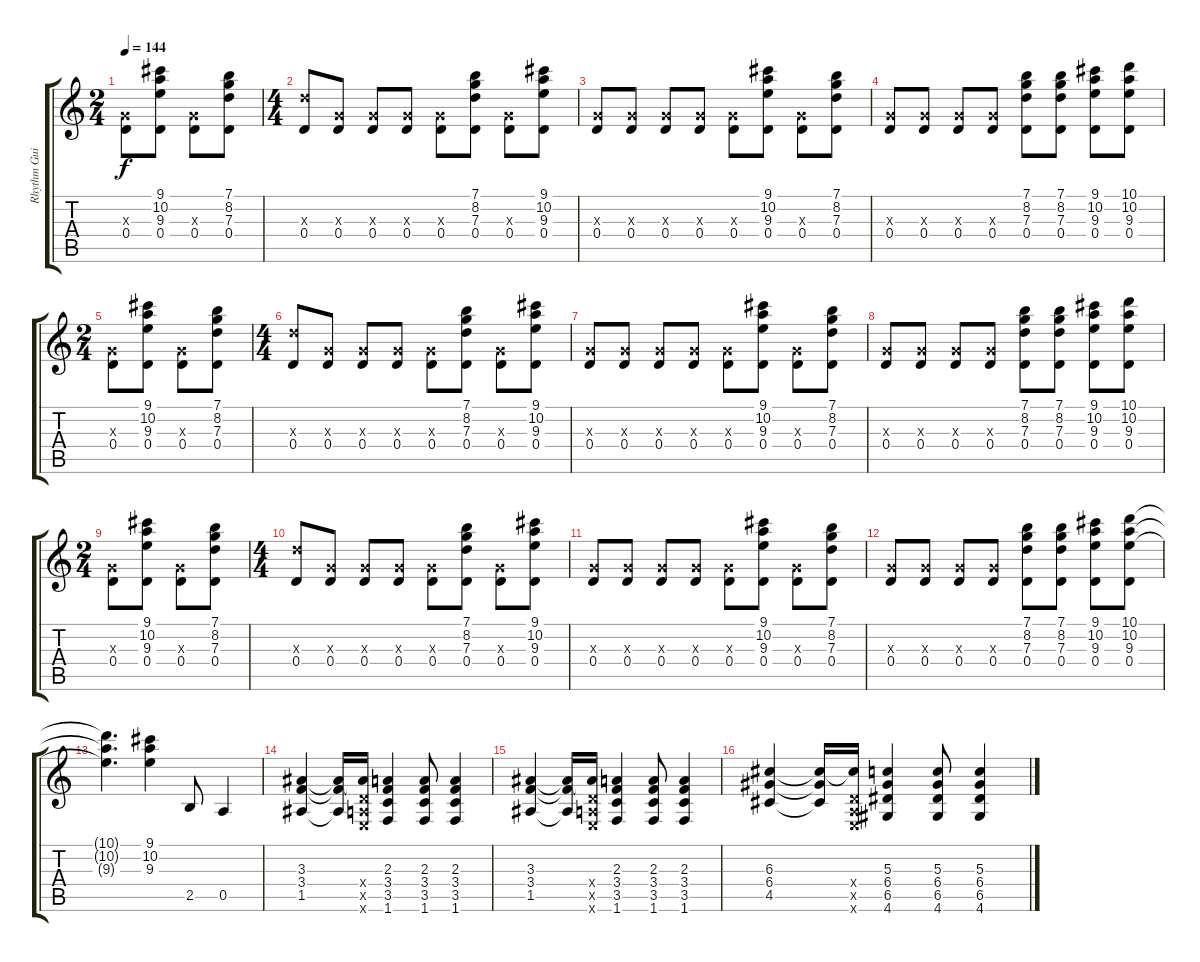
\track ("Rhythm Guitar 1" "Rhythm Gui") {instrument distortionguitar}
\staff {score tabs}
\tuning (E4 B3 G3 D3 A2 E2) {hide}
\ts (2 4)
\tempo 144
\clef g2
\ks c
(0.3{x} 0.4).8{dy f} (9.1 10.2 9.3 0.4).8 (0.3{x} 0.4).8 (7.1 8.2 7.3 0.4).8 |
\ts (4 4)
(7.3{x} 0.4).8 (0.3{x} 0.4).8 (0.3{x} 0.4).8 (0.3{x} 0.4).8 (0.3{x} 0.4).8 (7.1 8.2 7.3 0.4).8 (0.3{x} 0.4).8 (9.1 10.2 9.3 0.4).8 |
(0.3{x} 0.4).8 (0.3{x} 0.4).8 (0.3{x} 0.4).8 (0.3{x} 0.4).8 (0.3{x} 0.4).8 (9.1 10.2 9.3 0.4).8 (0.3{x} 0.4).8 (7.1 8.2 7.3 0.4).8 |
(0.3{x} 0.4).8 (0.3{x} 0.4).8 (0.3{x} 0.4).8 (0.3{x} 0.4).8 (7.1 8.2 7.3 0.4).8 (7.1 8.2 7.3 0.4).8 (9.1 10.2 9.3 0.4).8 (10.1 10.2 9.3 0.4).8 |
\ts (2 4)
(0.3{x} 0.4).8 (9.1 10.2 9.3 0.4).8 (0.3{x} 0.4).8 (7.1 8.2 7.3 0.4).8 |
\ts (4 4)
(7.3{x} 0.4).8 (0.3{x} 0.4).8 (0.3{x} 0.4).8 (0.3{x} 0.4).8 (0.3{x} 0.4).8 (7.1 8.2 7.3 0.4).8 (0.3{x} 0.4).8 (9.1 10.2 9.3 0.4).8 |
(0.3{x} 0.4).8 (0.3{x} 0.4).8 (0.3{x} 0.4).8 (0.3{x} 0.4).8 (0.3{x} 0.4).8 (9.1 10.2 9.3 0.4).8 (0.3{x} 0.4).8 (7.1 8.2 7.3 0.4).8 |
(0.3{x} 0.4).8 (0.3{x} 0.4).8 (0.3{x} 0.4).8 (0.3{x} 0.4).8 (7.1 8.2 7.3 0.4).8 (7.1 8.2 7.3 0.4).8 (9.1 10.2 9.3 0.4).8 (10.1 10.2 9.3 0.4).8 |
\ts (2 4)
(0.3{x} 0.4).8 (9.1 10.2 9.3 0.4).8 (0.3{x} 0.4).8 (7.1 8.2 7.3 0.4).8 |
\ts (4 4)
(7.3{x} 0.4).8 (0.3{x} 0.4).8 (0.3{x} 0.4).8 (0.3{x} 0.4).8 (0.3{x} 0.4).8 (7.1 8.2 7.3 0.4).8 (0.3{x} 0.4).8 (9.1 10.2 9.3 0.4).8 |
(0.3{x} 0.4).8 (0.3{x} 0.4).8 (0.3{x} 0.4).8 (0.3{x} 0.4).8 (0.3{x} 0.4).8 (9.1 10.2 9.3 0.4).8 (0.3{x} 0.4).8 (7.1 8.2 7.3 0.4).8 |
(0.3{x} 0.4).8 (0.3{x} 0.4).8 (0.3{x} 0.4).8 (0.3{x} 0.4).8 (7.1 8.2 7.3 0.4).8 (7.1 8.2 7.3 0.4).8 (9.1 10.2 9.3 0.4).8 (10.1 10.2 9.3 0.4).8 |
(10.1{t} 10.2{t} 9.3{t}).4{d} (9.1 10.2 9.3).4 2.5.8 0.5.4 |
(3.3 3.4 1.5).4 (3.3{t} 3.4{t} 1.5{t}).16 (3.3{t} 0.4{x} 0.5{x} 0.6{x}).16 (2.3 3.4 3.5 1.6).4 (2.3 3.4 3.5 1.6).8 (2.3 3.4 3.5 1.6).4 |
(3.3 3.4 1.5).4 (3.3{t} 3.4{t} 1.5{t}).16 (3.3{t} 0.4{x} 0.5{x} 0.6{x}).16 (2.3 3.4 3.5 1.6).4 (2.3 3.4 3.5 1.6).8 (2.3 3.4 3.5 1.6).4 |
(6.3 6.4 4.5).4 (6.3{t} 6.4{t} 4.5{t}).16 (6.3{t} 0.4{x} 0.5{x} 0.6{x}).16 (5.3 6.4 6.5 4.6).4 (5.3 6.4 6.5 4.6).8 (5.3 6.4 6.5 4.6).4
